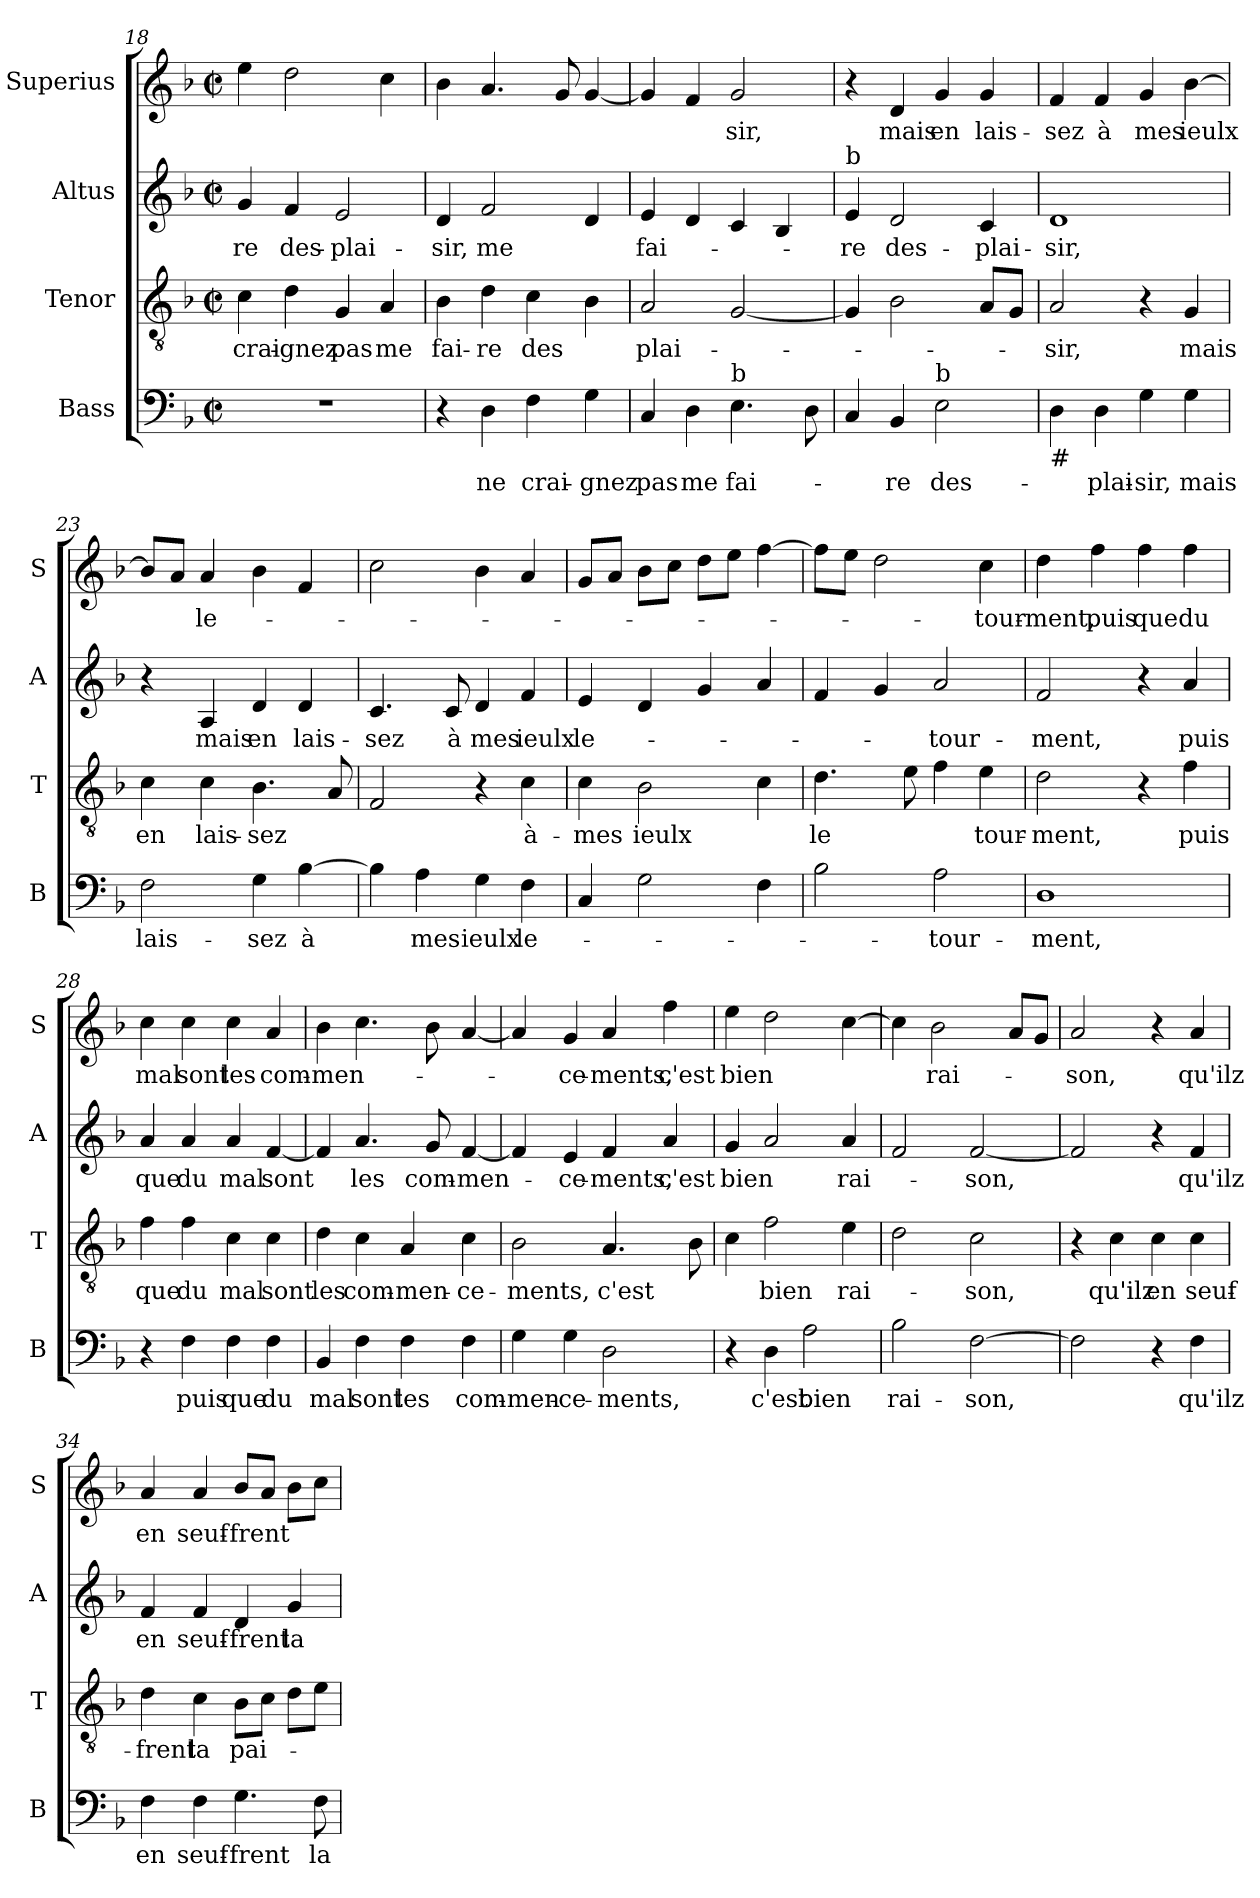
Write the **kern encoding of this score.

**kern	**text	**kern	**text	**kern	**text	**kern	**text
*part4	*part4	*part3	*part3	*part2	*part2	*part1	*part1
*staff4	*staff4	*staff3	*staff3	*staff2	*staff2	*staff1	*staff1
*I"Bass	*	*I"Tenor	*	*I"Altus	*	*I"Superius	*
*I'B	*	*I'T	*	*I'A	*	*I'S	*
*clefF4	*	*clefGv2	*	*clefG2	*	*clefG2	*
*k[b-]	*	*k[b-]	*	*k[b-]	*	*k[b-]	*
*F:	*	*F:	*	*F:	*	*F:	*
*M2/2	*	*M2/2	*	*M2/2	*	*M2/2	*
*met(c|)	*	*met(c|)	*	*met(c|)	*	*met(c|)	*
=18	=18	=18	=18	=18	=18	=18	=18
1r	.	4c\	crai-	4g/	-re	4ee\	.
.	.	4d\	-gnez	4f/	des-	2dd\	.
.	.	4G/	pas	2e/	-plai-	.	.
.	.	4A/	me	.	.	4cc\	.
=19	=19	=19	=19	=19	=19	=19	=19
4r	.	4B-\	fai-	4d/	-sir,	4b-\	.
4D\	ne	4d\	-re	2f/	me	4.a/	.
4F\	crai-	4c\	des	.	.	.	.
.	.	.	.	.	.	8g/	.
4G\	-gnez	4B-\	.	4d/	.	[4g/	.
=20	=20	=20	=20	=20	=20	=20	=20
4C/	pas	2A/	plai-	4e/	fai-	4g/]	.
4D\	me	.	.	4d/	.	4f/	.
!LO:TX:a:t=b	!	!	!	!	!	!	!
4.E\	fai-	[2G/	.	4c/	.	2g/	-sir,
.	.	.	.	4B-/	.	.	.
8D\	.	.	.	.	.	.	.
!!LO:LB:g=z
=21	=21	=21	=21	=21	=21	=21	=21
!	!	!	!	!LO:TX:a:t=b	!	!	!
4C/	.	4G/]	.	4e/	-re	4r	.
4BB-/	-re	2B-\	.	2d/	des-	4d/	mais
!LO:TX:a:t=b	!	!	!	!	!	!	!
2E\	des-	.	.	.	.	4g/	en
.	.	8A/L	.	4c/	-plai-	4g/	lais-
.	.	8G/J	.	.	.	.	.
=22	=22	=22	=22	=22	=22	=22	=22
!LO:TX:b:t=#	!	!	!	!	!	!	!
4D\	.	2A/	-sir,	1d	-sir,	4f/	-sez
4D\	-plai-	.	.	.	.	4f/	à
4G\	-sir,	4r	.	.	.	4g/	mes
4G\	mais	4G/	mais	.	.	[4b-\	ieulx
=23	=23	=23	=23	=23	=23	=23	=23
2F\	lais-	4c\	en	4r	.	8b-/L]	.
.	.	.	.	.	.	8a/J	.
.	.	4c\	lais-	4A/	mais	4a/	le-
4G\	-sez	4.B-\	-sez	4d/	en	4b-\	.
[4B-\	à	.	.	4d/	lais-	4f/	.
.	.	8A/	.	.	.	.	.
=24	=24	=24	=24	=24	=24	=24	=24
4B-\]	.	2F/	.	4.c/	-sez	2cc\	.
4A\	mes	.	.	.	.	.	.
.	.	.	.	8c/	à	.	.
4G\	ieulx	4r	.	4d/	mes	4b-\	.
4F\	le-	4c\	à-	4f/	ieulx	4a/	.
=25	=25	=25	=25	=25	=25	=25	=25
4C/	.	4c\	-mes	4e/	le-	8g/L	.
.	.	.	.	.	.	8a/J	.
2G\	.	2B-\	ieulx	4d/	.	8b-\L	.
.	.	.	.	.	.	8cc\J	.
.	.	.	.	4g/	.	8dd\L	.
.	.	.	.	.	.	8ee\J	.
4F\	.	4c\	.	4a/	.	[4ff\	.
!!LO:LB:g=z
=26	=26	=26	=26	=26	=26	=26	=26
2B-\	.	4.d\	le	4f/	.	8ff\L]	.
.	.	.	.	.	.	8ee\J	.
.	.	.	.	4g/	.	2dd\	.
.	.	8e\	.	.	.	.	.
2A\	-tour-	4f\	.	2a/	-tour-	.	.
.	.	4e\	tour-	.	.	4cc\	-tour-
=27	=27	=27	=27	=27	=27	=27	=27
1D	-ment,	2d\	-ment,	2f/	-ment,	4dd\	-ment,
.	.	.	.	.	.	4ff\	puis
.	.	4r	.	4r	.	4ff\	que
.	.	4f\	puis	4a/	puis	4ff\	du
=28	=28	=28	=28	=28	=28	=28	=28
4r	.	4f\	que	4a/	que	4cc\	mal
4F\	puis	4f\	du	4a/	du	4cc\	sont
4F\	que	4c\	mal	4a/	mal	4cc\	les
4F\	du	4c\	sont	[4f/	sont	4a/	com-
=29	=29	=29	=29	=29	=29	=29	=29
4BB-/	mal	4d\	les	4f/]	.	4b-\	-men-
4F\	sont	4c\	com-	4.a/	les	4.cc\	.
4F\	les	4A/	-men-	.	.	.	.
.	.	.	.	8g/	com-	8b-\	.
4F\	com-	4c\	-ce-	[4f/	-men-	[4a/	.
=30	=30	=30	=30	=30	=30	=30	=30
4G\	-men-	2B-\	-ments,	4f/]	.	4a/]	.
4G\	-ce-	.	.	4e/	-ce-	4g/	-ce-
2D\	-ments,	4.A/	c'est	4f/	-ments,	4a/	-ments,
.	.	.	.	4a/	c'est	4ff\	c'est
.	.	8B-\	.	.	.	.	.
!!LO:LB:g=z
=31	=31	=31	=31	=31	=31	=31	=31
4r	.	4c\	.	4g/	bien	4ee\	bien
4D\	c'est	2f\	bien	2a/	.	2dd\	.
2A\	bien	.	.	.	.	.	.
.	.	4e\	rai-	4a/	rai-	[4cc\	.
=32	=32	=32	=32	=32	=32	=32	=32
2B-\	rai-	2d\	.	2f/	.	4cc\]	.
.	.	.	.	.	.	2b-\	rai-
[2F\	-son,	2c\	-son,	[2f/	-son,	.	.
.	.	.	.	.	.	8a/L	.
.	.	.	.	.	.	8g/J	.
=33	=33	=33	=33	=33	=33	=33	=33
2F\]	.	4r	.	2f/]	.	2a/	-son,
.	.	4c\	qu'ilz	.	.	.	.
4r	.	4c\	en	4r	.	4r	.
4F\	qu'ilz	4c\	seuf-	4f/	qu'ilz	4a/	qu'ilz
=34	=34	=34	=34	=34	=34	=34	=34
4F\	en	4d\	-frent	4f/	en	4a/	en
4F\	seuf-	4c\	la	4f/	seuf-	4a/	seuf-
4.G\	-frent	8B-\L	pai-	4d/	-frent	8b-/L	-frent
.	.	8c\J	.	.	.	8a/J	.
.	.	8d\L	.	4g/	la	8b-\L	.
8F\	la	8e\J	.	.	.	8cc\J	.
=	=	=	=	=	=	=	=
*-	*-	*-	*-	*-	*-	*-	*-
